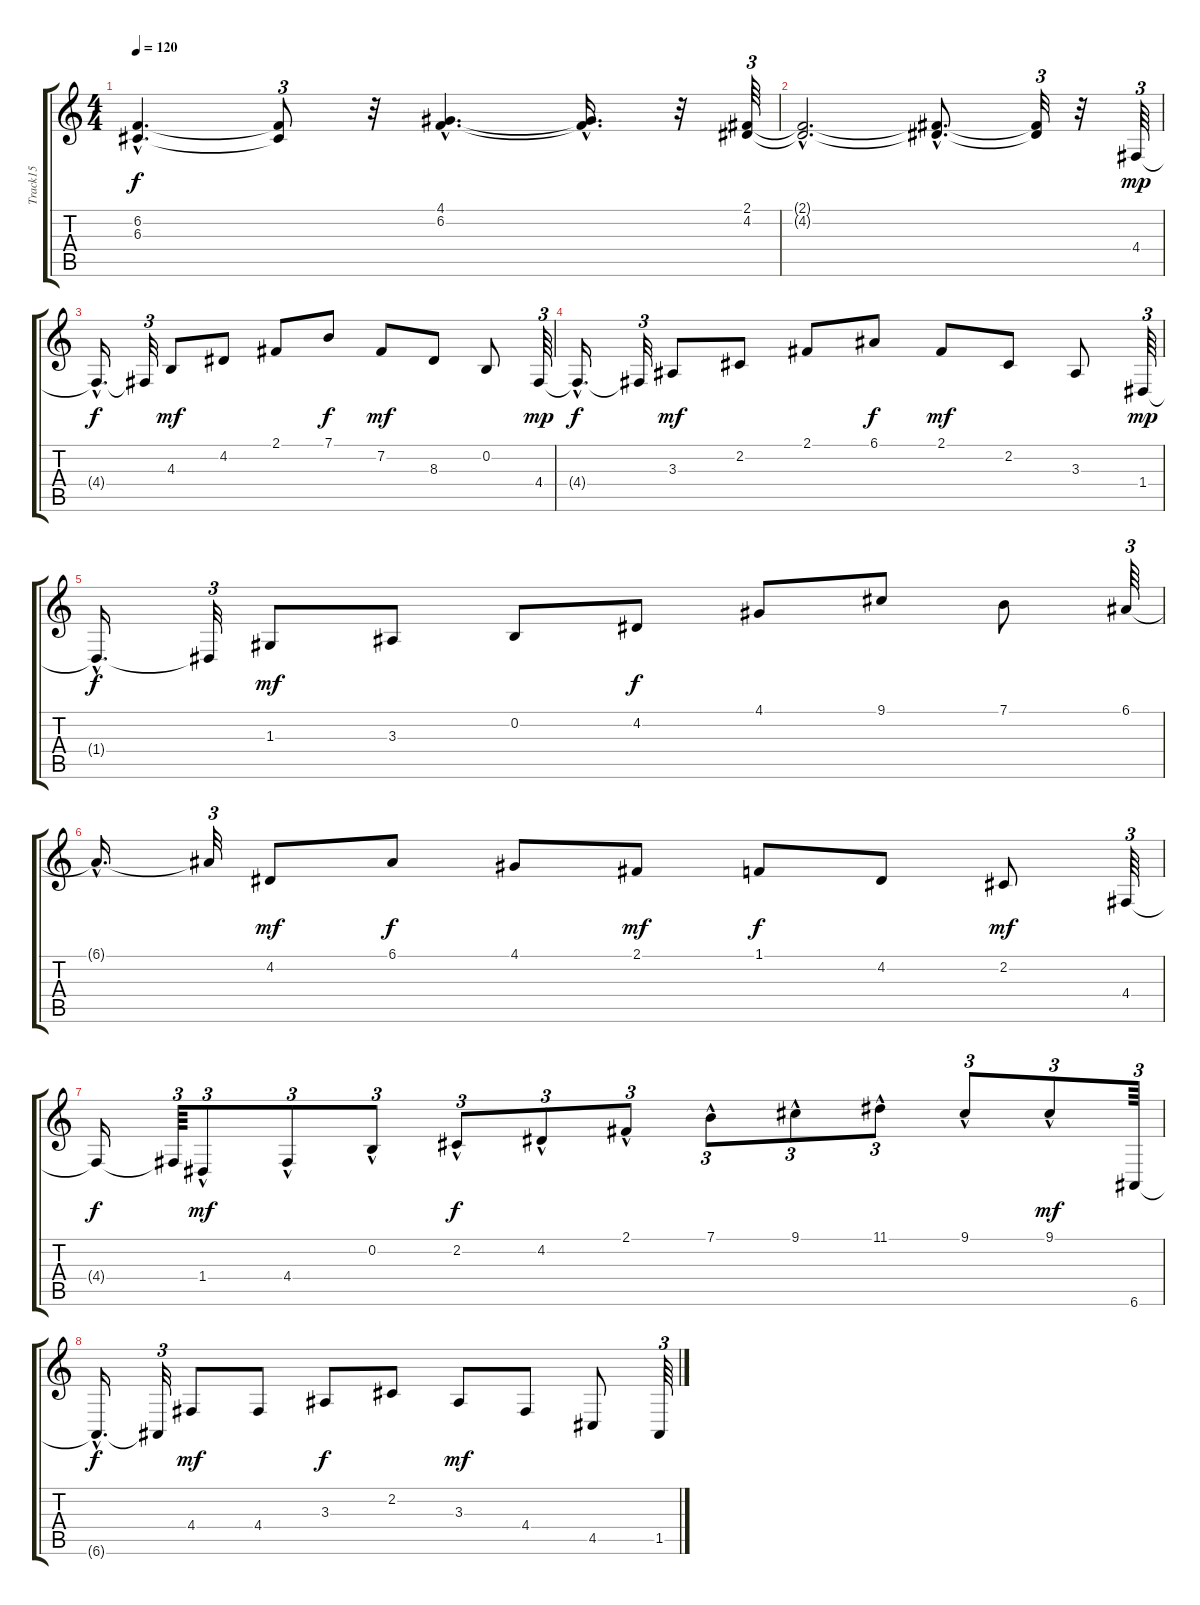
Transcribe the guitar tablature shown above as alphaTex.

\track ("Track15" "Track15") {instrument stringensemble1}
\staff {score tabs}
\tuning (E4 B3 G3 D3 A2 E2) {hide}
\ts (4 4)
\tempo 120
\clef g2
\ks c
(6.2{hac t} 6.3{hac t}).4{d dy f} (6.2{t} 6.3{t}).8{tu (3 2)} r.32 (4.1{hac} 6.2{hac}).4{d} (4.1{hac t} 6.2{hac t}).16{d} r.32 (2.1 4.2).64{tu (3 2)} |
(2.1{hac t} 4.2{hac t}).2{d} (2.1{hac t} 4.2{hac t}).8{d} (2.1{t} 4.2{t}).32{tu (3 2)} r.32 4.4.64{tu (3 2) dy mp volume 10 instrument orchestralharp} |
4.4{hac t}.16{d dy f} 4.4{t}.32{tu (3 2)} 4.3.8{dy mf} 4.2.8 2.1.8 7.1.8{dy f} 7.2.8{dy mf} 8.3.8 0.2.8 4.4.64{tu (3 2) dy mp} |
4.4{hac t}.16{d dy f} 4.4{t}.32{tu (3 2)} 3.3.8{dy mf} 2.2.8 2.1.8 6.1.8{dy f} 2.1.8{dy mf} 2.2.8 3.3.8 1.4.64{tu (3 2) dy mp} |
1.4{hac t}.16{d dy f} 1.4{t}.32{tu (3 2)} 1.3.8{dy mf} 3.3.8 0.2.8 4.2.8{dy f} 4.1.8 9.1.8 7.1.8 6.1.64{tu (3 2)} |
6.1{hac t}.16{d} 6.1{t}.32{tu (3 2)} 4.2.8{dy mf} 6.1.8{dy f} 4.1.8 2.1.8{dy mf} 1.1.8{dy f} 4.2.8 2.2.8{dy mf} 4.4.64{tu (3 2)} |
4.4{t}.16{dy f} 4.4{t}.64{tu (3 2)} 1.4{hac}.8{tu (3 2) dy mf} 4.4{hac}.8{tu (3 2)} 0.2{hac}.8{tu (3 2)} 2.2{hac}.8{tu (3 2) dy f} 4.2{hac}.8{tu (3 2)} 2.1{hac}.8{tu (3 2)} 7.1{hac}.8{tu (3 2)} 9.1{hac}.8{tu (3 2)} 11.1{hac}.8{tu (3 2)} 9.1{hac}.8{tu (3 2)} 9.1{hac}.8{tu (3 2) dy mf} 6.6.64{tu (3 2)} |
6.6{hac t}.16{d dy f} 6.6{t}.32{tu (3 2)} 4.4.8{dy mf} 4.4.8 3.3.8{dy f} 2.2.8 3.3.8{dy mf} 4.4.8 4.5.8 1.5.64{tu (3 2)}
